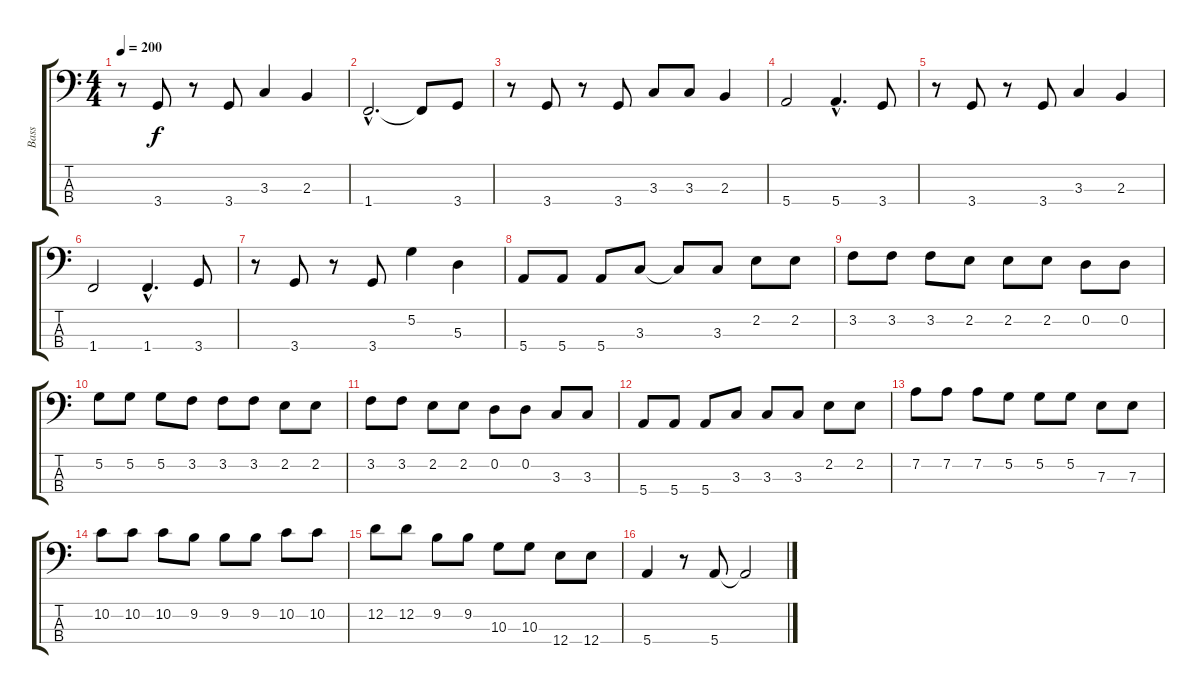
\track ("Bass" "Bass") {instrument electricbassfinger}
\staff {score tabs}
\tuning (G2 D2 A1 E1) {hide}
\ts (4 4)
\tempo 200
\clef f4
\ks c
r.8{dy f} 3.4.8 r.8 3.4.8 3.3.4 2.3.4 |
1.4{hac}.2{d} 1.4{t}.8 3.4.8 |
r.8 3.4.8 r.8 3.4.8 3.3.8 3.3.8 2.3.4 |
5.4.2 5.4{hac}.4{d} 3.4.8 |
r.8 3.4.8 r.8 3.4.8 3.3.4 2.3.4 |
1.4.2 1.4{hac}.4{d} 3.4.8 |
r.8 3.4.8 r.8 3.4.8 5.2.4 5.3.4 |
5.4.8 5.4.8 5.4.8 3.3.8 3.3{t}.8 3.3.8 2.2.8 2.2.8 |
3.2.8 3.2.8 3.2.8 2.2.8 2.2.8 2.2.8 0.2.8 0.2.8 |
5.2.8 5.2.8 5.2.8 3.2.8 3.2.8 3.2.8 2.2.8 2.2.8 |
3.2.8 3.2.8 2.2.8 2.2.8 0.2.8 0.2.8 3.3.8 3.3.8 |
5.4.8 5.4.8 5.4.8 3.3.8 3.3.8 3.3.8 2.2.8 2.2.8 |
7.2.8 7.2.8 7.2.8 5.2.8 5.2.8 5.2.8 7.3.8 7.3.8 |
10.2.8 10.2.8 10.2.8 9.2.8 9.2.8 9.2.8 10.2.8 10.2.8 |
12.2.8 12.2.8 9.2.8 9.2.8 10.3.8 10.3.8 12.4.8 12.4.8 |
5.4.4 r.8 5.4.8 5.4{t}.2
